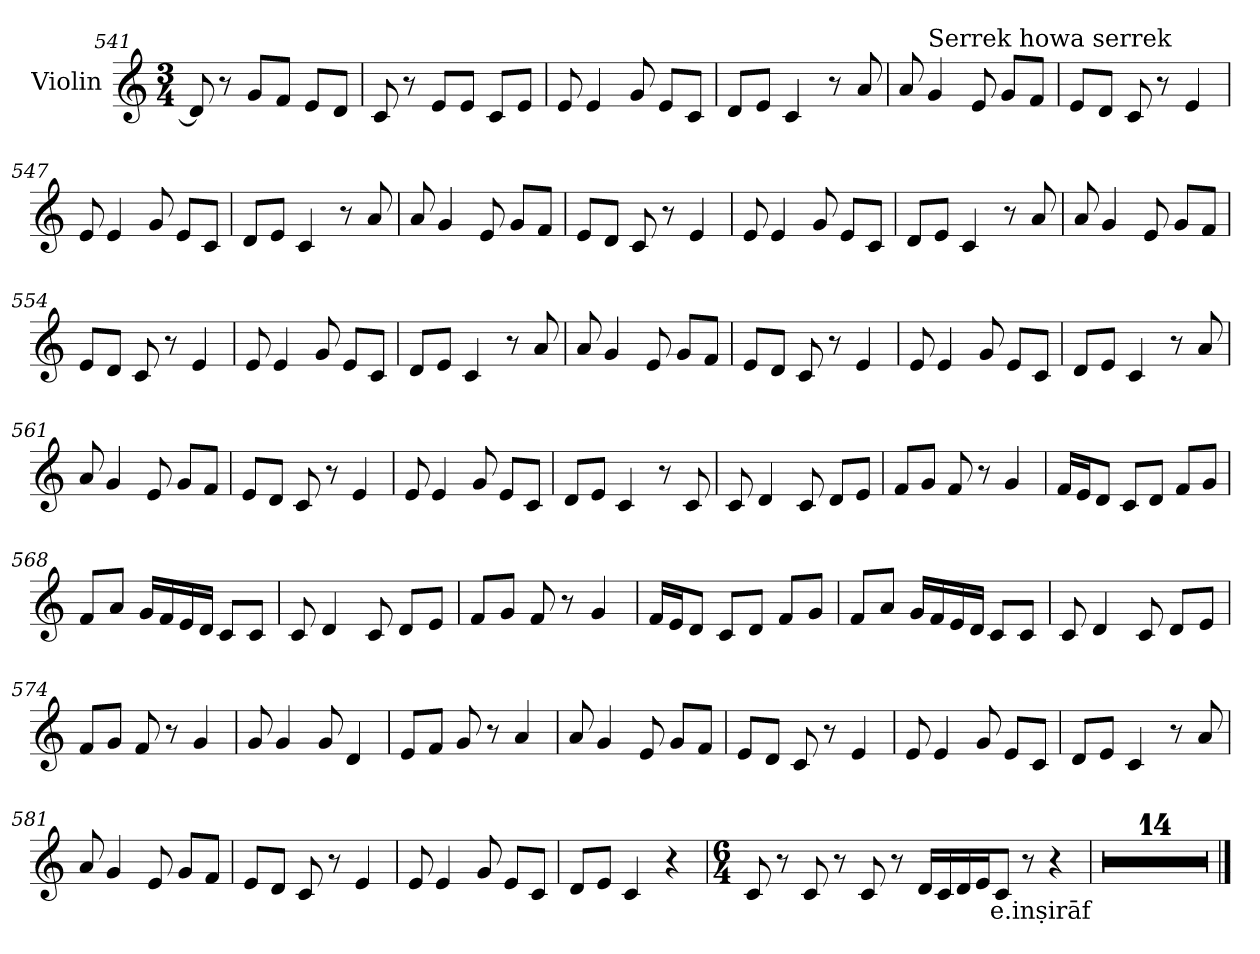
**kern	**text
*part1	*part1
*staff1	*staff1
*I"Violin	*
*clefG2	*
*k[]	*
*M3/4	*
=541	=541
8d/]	.
8r	.
8g/L	.
8f/J	.
8e/L	.
8d/J	.
!!LO:LB:g=z
=542	=542
8c/	.
8r	.
8e/L	.
8e/J	.
8c/L	.
8e/J	.
=543	=543
8e/	.
4e/	.
8g/	.
8e/L	.
8c/J	.
=544	=544
8d/L	.
8e/J	.
4c/	.
8r	.
8a/	.
=545	=545
*MM110	*
8a/	.
!LO:TX:a:t=Serrek howa serrek	!
4g/	.
8e/	.
8g/L	.
8f/J	.
=546	=546
8e/L	.
8d/J	.
8c/	.
8r	.
4e/	.
=547	=547
8e/	.
4e/	.
8g/	.
8e/L	.
8c/J	.
!!LO:LB:g=z
=548	=548
8d/L	.
8e/J	.
4c/	.
8r	.
8a/	.
=549	=549
8a/	.
4g/	.
8e/	.
8g/L	.
8f/J	.
=550	=550
8e/L	.
8d/J	.
8c/	.
8r	.
4e/	.
=551	=551
8e/	.
4e/	.
8g/	.
8e/L	.
8c/J	.
=552	=552
8d/L	.
8e/J	.
4c/	.
8r	.
8a/	.
=553	=553
8a/	.
4g/	.
8e/	.
8g/L	.
8f/J	.
!!LO:LB:g=z
=554	=554
8e/L	.
8d/J	.
8c/	.
8r	.
4e/	.
=555	=555
8e/	.
4e/	.
8g/	.
8e/L	.
8c/J	.
=556	=556
8d/L	.
8e/J	.
4c/	.
8r	.
8a/	.
=557	=557
8a/	.
4g/	.
8e/	.
8g/L	.
8f/J	.
=558	=558
8e/L	.
8d/J	.
8c/	.
8r	.
4e/	.
=559	=559
8e/	.
4e/	.
8g/	.
8e/L	.
8c/J	.
!!LO:LB:g=z
=560	=560
8d/L	.
8e/J	.
4c/	.
8r	.
8a/	.
=561	=561
8a/	.
4g/	.
8e/	.
8g/L	.
8f/J	.
=562	=562
8e/L	.
8d/J	.
8c/	.
8r	.
4e/	.
=563	=563
8e/	.
4e/	.
8g/	.
8e/L	.
8c/J	.
=564	=564
8d/L	.
8e/J	.
4c/	.
8r	.
8c/	.
=565	=565
8c/	.
4d/	.
8c/	.
8d/L	.
8e/J	.
!!LO:LB:g=z
=566	=566
8f/L	.
8g/J	.
8f/	.
8r	.
4g/	.
=567	=567
16f/LL	.
16e/J	.
8d/J	.
8c/L	.
8d/J	.
8f/L	.
8g/J	.
=568	=568
8f/L	.
8a/J	.
16g/LL	.
16f/	.
16e/	.
16d/JJ	.
8c/L	.
8c/J	.
=569	=569
8c/	.
4d/	.
8c/	.
8d/L	.
8e/J	.
=570	=570
8f/L	.
8g/J	.
8f/	.
8r	.
4g/	.
=571	=571
16f/LL	.
16e/J	.
8d/J	.
8c/L	.
8d/J	.
8f/L	.
8g/J	.
!!LO:PB:g=z
=572	=572
8f/L	.
8a/J	.
16g/LL	.
16f/	.
16e/	.
16d/JJ	.
8c/L	.
8c/J	.
=573	=573
8c/	.
4d/	.
8c/	.
8d/L	.
8e/J	.
=574	=574
8f/L	.
8g/J	.
8f/	.
8r	.
4g/	.
=575	=575
8g/	.
4g/	.
8g/	.
4d/	.
=576	=576
8e/L	.
8f/J	.
8g/	.
8r	.
4a/	.
=577	=577
8a/	.
4g/	.
8e/	.
8g/L	.
8f/J	.
!!LO:LB:g=z
=578	=578
8e/L	.
8d/J	.
8c/	.
8r	.
4e/	.
=579	=579
8e/	.
4e/	.
8g/	.
8e/L	.
8c/J	.
=580	=580
8d/L	.
8e/J	.
4c/	.
8r	.
8a/	.
=581	=581
8a/	.
4g/	.
8e/	.
8g/L	.
8f/J	.
=582	=582
8e/L	.
8d/J	.
8c/	.
8r	.
4e/	.
=583	=583
8e/	.
4e/	.
8g/	.
8e/L	.
8c/J	.
!!LO:LB:g=z
=584	=584
8d/L	.
8e/J	.
4c/	.
4r	.
=585	=585
*M6/4	*
*MM60	*
8c/	.
8r	.
8c/	.
8r	.
8c/	.
8r	.
16d/LL	.
16c/	.
16d/	.
16e/J	.
!	!LO:LY:b
8c/J	e.inṣirāf
8r	.
4r	.
=586	=586
1.r	.
=587	=587
1.r	.
=588	=588
1.r	.
=589	=589
1.r	.
!!LO:LB:g=z
=590	=590
1.r	.
=591	=591
1.r	.
=592	=592
1.r	.
=593	=593
1.r	.
=594	=594
1.r	.
=595	=595
1.r	.
=596	=596
1.r	.
=597	=597
1.r	.
!!LO:LB:g=z
=598	=598
1.r	.
=599	=599
1.r	.
==	==
*-	*-
